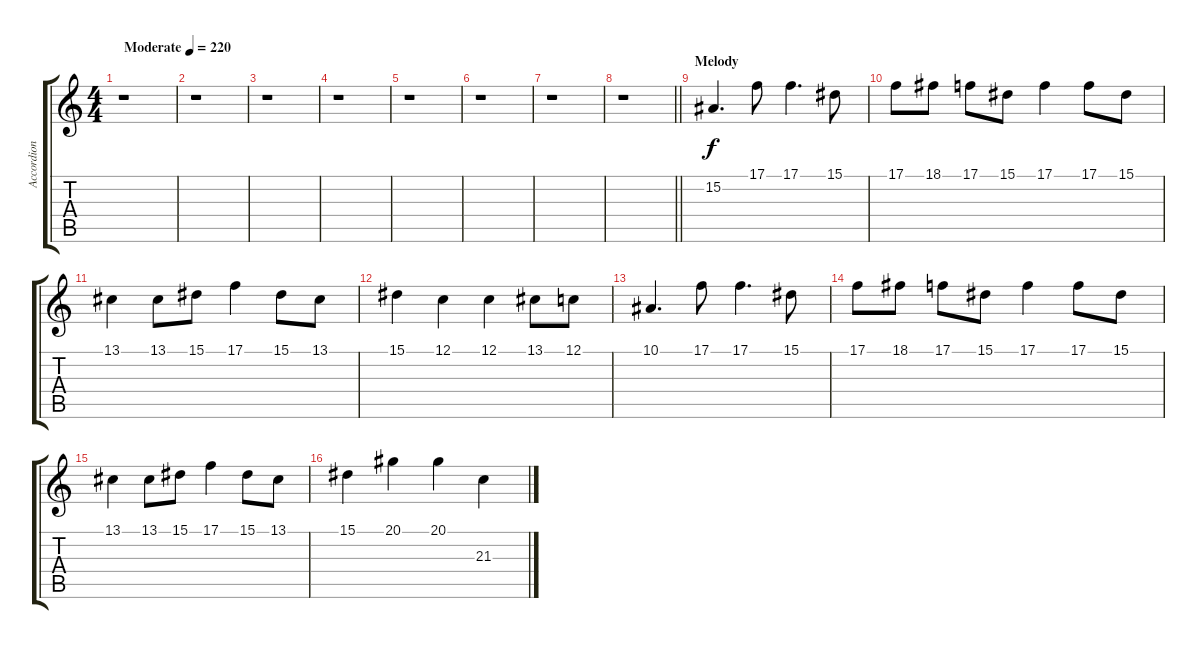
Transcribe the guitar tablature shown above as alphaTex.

\track ("Accordion RH" "Accordion ") {instrument accordion}
\staff {score tabs}
\tuning (C4 G3 Eb3 Bb2 F2 C2) {hide}
\ts (4 4)
\tempo (220 "Moderate")
\clef g2
\ks c
r.1{dy f instrument accordion} |
r.1 |
r.1 |
r.1 |
r.1 |
r.1 |
r.1 |
\barLineRight lightlight
r.1 |
\section ("" "Melody")
15.2.4{d} 17.1.8 17.1.4{d} 15.1.8 |
17.1.8 18.1.8 17.1.8 15.1.8 17.1.4 17.1.8 15.1.8 |
13.1.4 13.1.8 15.1.8 17.1.4 15.1.8 13.1.8 |
15.1.4 12.1.4 12.1.4 13.1.8 12.1.8 |
10.1.4{d} 17.1.8 17.1.4{d} 15.1.8 |
17.1.8 18.1.8 17.1.8 15.1.8 17.1.4 17.1.8 15.1.8 |
13.1.4 13.1.8 15.1.8 17.1.4 15.1.8 13.1.8 |
15.1.4 20.1.4 20.1.4 21.3.4
